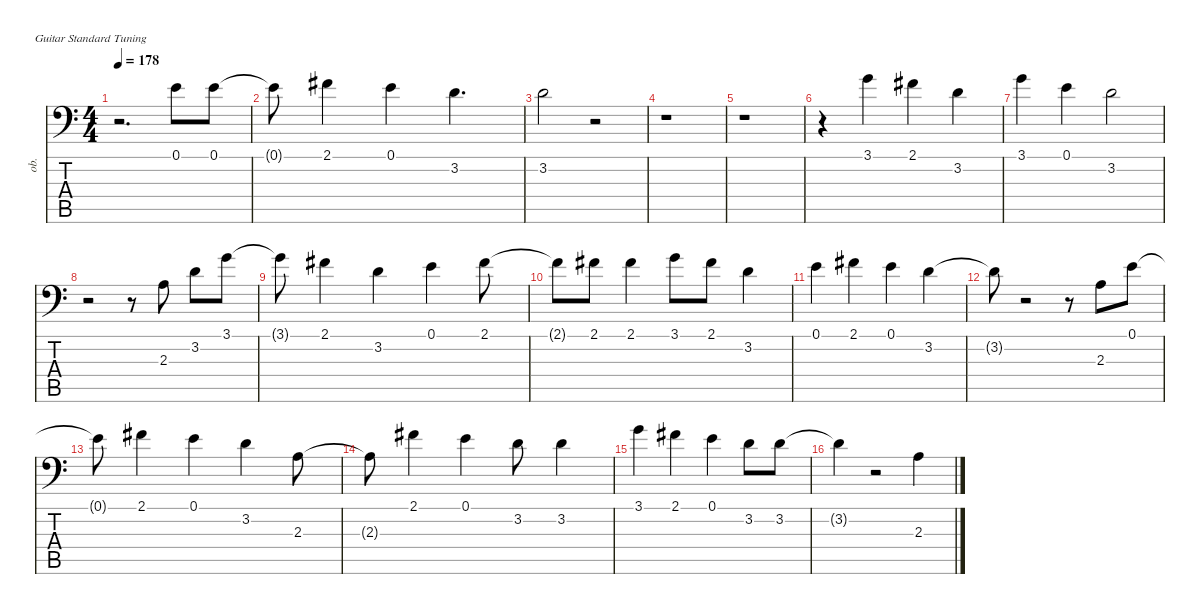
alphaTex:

\defaultSystemsLayout 4
\hideDynamics
\bracketExtendMode nobrackets
\otherSystemsTrackNameOrientation horizontal
\track ("Vocals" "ob.") {mute instrument oboe}
\staff {score tabs}
\tuning (E4 B3 G3 D3 A2 E2)
\ts (4 4)
\tempo 178
\clef f4
\ks c
r.2{d dy fff beam Down} 0.1.8{dy ff beam Down} 0.1.8{dy fff beam Down} |
0.1{t}.8{dy f beam Down} 2.1{acc #}.4{dy fff beam Down} 0.1.4{beam Down} 3.2.4{d dy ff beam Down} |
3.2.2{dy fff beam Down} r.2{beam Down} |
r.1{beam Down} |
r.1{beam Down} |
r.4{beam Down} 3.1.4{beam Down} 2.1{acc #}.4{beam Down} 3.2.4{beam Down} |
3.1.4{beam Down} 0.1.4{beam Down} 3.2.2{beam Down} |
r.2{beam Down} r.8{beam Down} 2.3.8{beam Down} 3.2.8{beam Down} 3.1.8{beam Down} |
3.1{t}.8{dy f beam Down} 2.1{acc #}.4{dy fff beam Down} 3.2.4{beam Down} 0.1.4{beam Down} 2.1{acc #}.8{beam Down} |
2.1{t acc #}.8{dy f beam Down} 2.1{acc #}.8{dy fff beam Down} 2.1{acc #}.4{beam Down} 3.1.8{beam Down} 2.1{acc #}.8{beam Down} 3.2.4{beam Down} |
0.1.4{beam Down} 2.1{acc #}.4{beam Down} 0.1.4{beam Down} 3.2.4{beam Down} |
3.2{t}.8{dy f beam Down} r.2{beam Down} r.8{beam Down} 2.3.8{dy fff beam Down} 0.1.8{beam Down} |
0.1{t}.8{dy f beam Down} 2.1{acc #}.4{dy fff beam Down} 0.1.4{beam Down} 3.2.4{beam Down} 2.3.8{beam Down} |
2.3{t}.8{dy f beam Down} 2.1{acc #}.4{dy fff beam Down} 0.1.4{beam Down} 3.2.8{beam Down} 3.2.4{beam Down} |
3.1.4{beam Down} 2.1{acc #}.4{beam Down} 0.1.4{beam Down} 3.2.8{beam Down} 3.2.8{beam Down} |
3.2{t}.4{dy f beam Down} r.2{beam Down} 2.3.4{dy fff beam Down}
